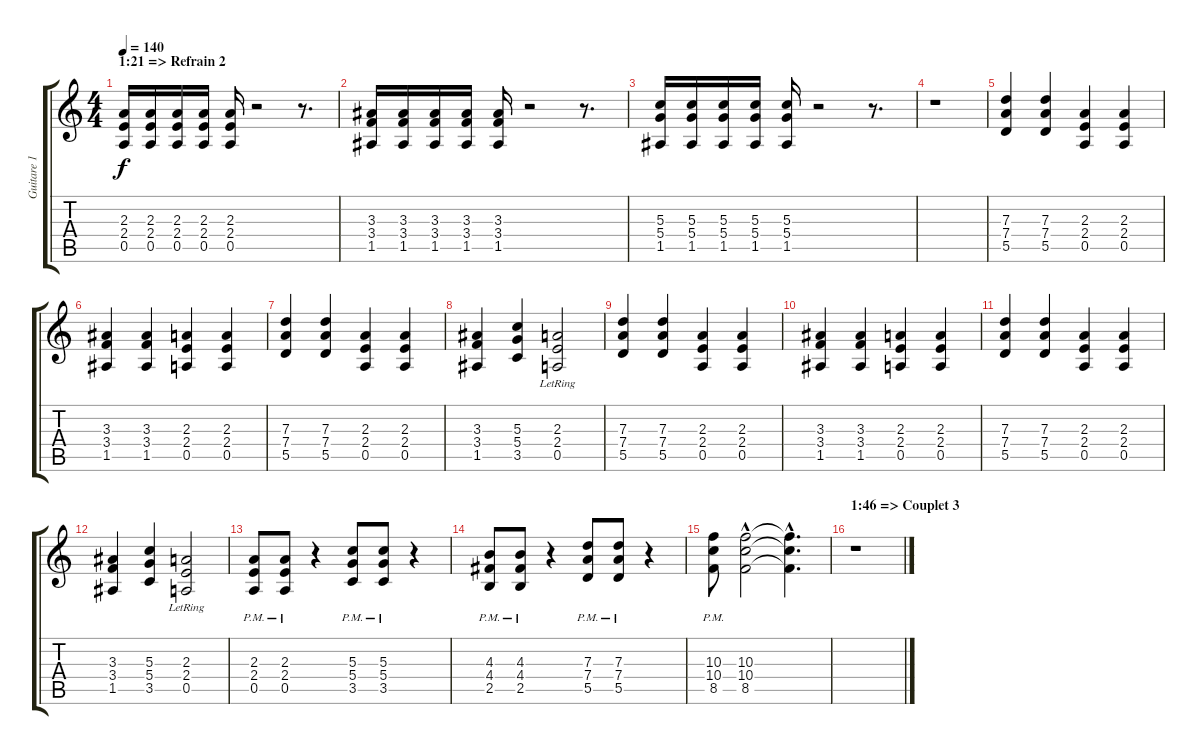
\track ("Guitare 1" "Guitare 1") {instrument distortionguitar}
\staff {score tabs}
\tuning (E4 B3 G3 D3 A2 E2) {hide}
\ts (4 4)
\section ("" "1:21 => Refrain 2")
\tempo 140
\clef g2
\ks c
(2.3 2.4 0.5).16{dy f} (2.3 2.4 0.5).16 (2.3 2.4 0.5).16 (2.3 2.4 0.5).16 (2.3 2.4 0.5).16 r.2 r.8{d} |
(3.3 3.4 1.5).16 (3.3 3.4 1.5).16 (3.3 3.4 1.5).16 (3.3 3.4 1.5).16 (3.3 3.4 1.5).16 r.2 r.8{d} |
(5.3 5.4 1.5).16 (5.3 5.4 1.5).16 (5.3 5.4 1.5).16 (5.3 5.4 1.5).16 (5.3 5.4 1.5).16 r.2 r.8{d} |
r.1 |
(7.3 7.4 5.5).4 (7.3 7.4 5.5).4 (2.3 2.4 0.5).4 (2.3 2.4 0.5).4 |
(3.3 3.4 1.5).4 (3.3 3.4 1.5).4 (2.3 2.4 0.5).4 (2.3 2.4 0.5).4 |
(7.3 7.4 5.5).4 (7.3 7.4 5.5).4 (2.3 2.4 0.5).4 (2.3 2.4 0.5).4 |
(3.3 3.4 1.5).4 (5.3 5.4 3.5).4 (2.3{lr} 2.4{lr} 0.5{lr}).2 |
(7.3 7.4 5.5).4 (7.3 7.4 5.5).4 (2.3 2.4 0.5).4 (2.3 2.4 0.5).4 |
(3.3 3.4 1.5).4 (3.3 3.4 1.5).4 (2.3 2.4 0.5).4 (2.3 2.4 0.5).4 |
(7.3 7.4 5.5).4 (7.3 7.4 5.5).4 (2.3 2.4 0.5).4 (2.3 2.4 0.5).4 |
(3.3 3.4 1.5).4 (5.3 5.4 3.5).4 (2.3{lr} 2.4{lr} 0.5{lr}).2 |
(2.3{pm} 2.4{pm} 0.5{pm}).8 (2.3{pm} 2.4{pm} 0.5{pm}).8 r.4 (5.3{pm} 5.4{pm} 3.5{pm}).8 (5.3{pm} 5.4{pm} 3.5{pm}).8 r.4 |
(4.3{pm} 4.4{pm} 2.5{pm}).8 (4.3{pm} 4.4{pm} 2.5{pm}).8 r.4 (7.3{pm} 7.4{pm} 5.5{pm}).8 (7.3{pm} 7.4{pm} 5.5{pm}).8 r.4 |
(10.3{pm} 10.4{pm} 8.5{pm}).8 (10.3{hac} 10.4 8.5).2 (10.3{hac t} 10.4{hac t} 8.5{hac t}).4{d} |
\section ("" "1:46 => Couplet 3")
r.1
